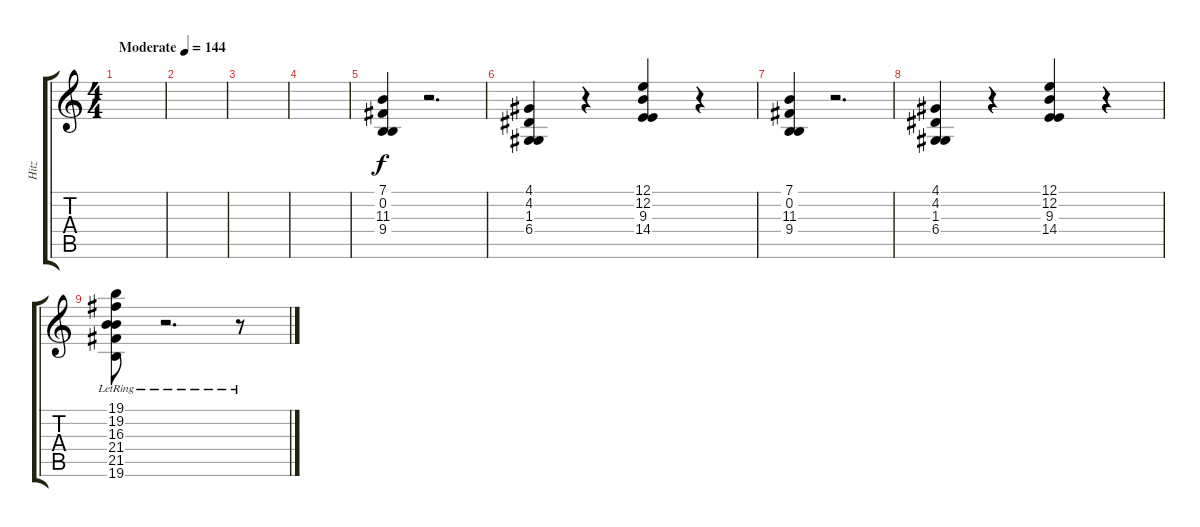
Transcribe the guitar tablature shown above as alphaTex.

\track ("Hitz" "Hitz") {instrument orchestrahit}
\staff {score tabs}
\tuning (E4 B3 G3 D3 A2 E2) {hide}
\ts (4 4)
\tempo (144 "Moderate")
\clef g2
\ks c
|
|
|
|
(7.1 0.2 11.3 9.4).4 r.2{d} |
(4.1 4.2 1.3 6.4).4 r.4 (12.1 12.2 9.3 14.4).4 r.4 |
(7.1 0.2 11.3 9.4).4 r.2{d} |
(4.1 4.2 1.3 6.4).4 r.4 (12.1 12.2 9.3 14.4).4 r.4 |
(19.1{lr} 19.2 16.3 21.4 21.5 19.6).8{volume 16} r.2{d} r.8
